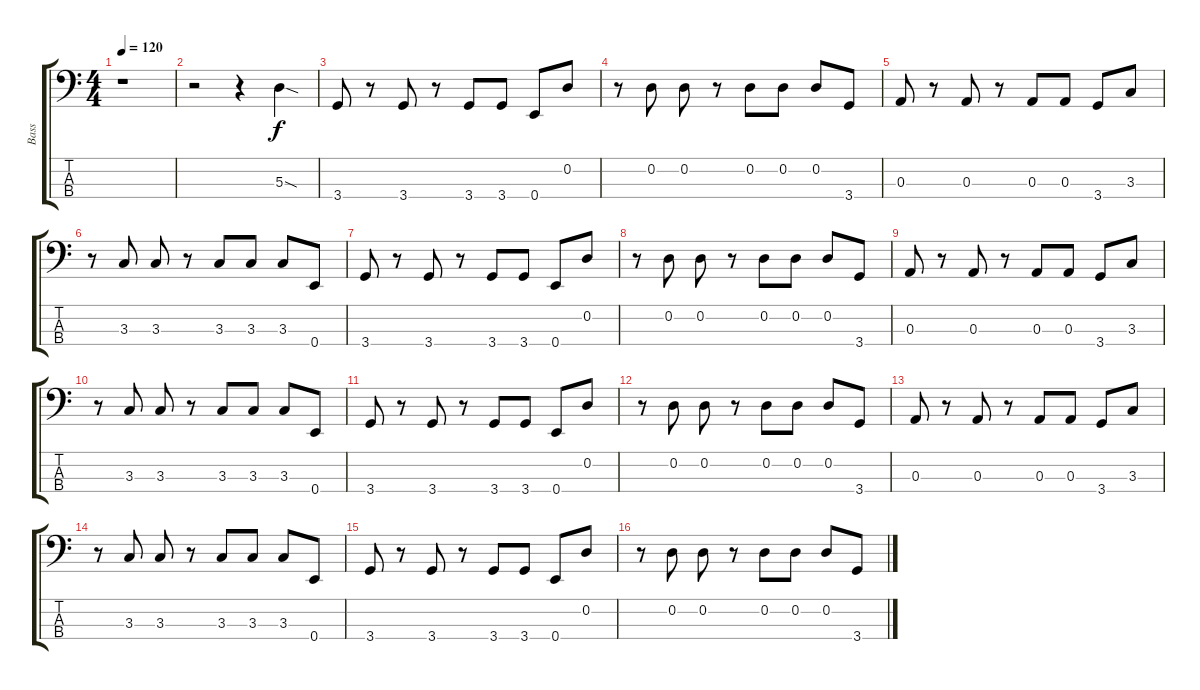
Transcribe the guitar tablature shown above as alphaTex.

\track ("Bass" "Bass") {instrument electricbassfinger}
\staff {score tabs}
\tuning (G2 D2 A1 E1) {hide}
\ts (4 4)
\tempo 120
\clef f4
\ks c
r.1{dy f instrument electricbassfinger} |
r.2 r.4 5.3{sod}.4 |
3.4.8 r.8 3.4.8 r.8 3.4.8 3.4.8 0.4.8 0.2.8 |
r.8 0.2.8 0.2.8 r.8 0.2.8 0.2.8 0.2.8 3.4.8 |
0.3.8 r.8 0.3.8 r.8 0.3.8 0.3.8 3.4.8 3.3.8 |
r.8 3.3.8 3.3.8 r.8 3.3.8 3.3.8 3.3.8 0.4.8 |
3.4.8 r.8 3.4.8 r.8 3.4.8 3.4.8 0.4.8 0.2.8 |
r.8 0.2.8 0.2.8 r.8 0.2.8 0.2.8 0.2.8 3.4.8 |
0.3.8 r.8 0.3.8 r.8 0.3.8 0.3.8 3.4.8 3.3.8 |
r.8 3.3.8 3.3.8 r.8 3.3.8 3.3.8 3.3.8 0.4.8 |
3.4.8 r.8 3.4.8 r.8 3.4.8 3.4.8 0.4.8 0.2.8 |
r.8 0.2.8 0.2.8 r.8 0.2.8 0.2.8 0.2.8 3.4.8 |
0.3.8 r.8 0.3.8 r.8 0.3.8 0.3.8 3.4.8 3.3.8 |
r.8 3.3.8 3.3.8 r.8 3.3.8 3.3.8 3.3.8 0.4.8 |
3.4.8 r.8 3.4.8 r.8 3.4.8 3.4.8 0.4.8 0.2.8 |
r.8 0.2.8 0.2.8 r.8 0.2.8 0.2.8 0.2.8 3.4.8
